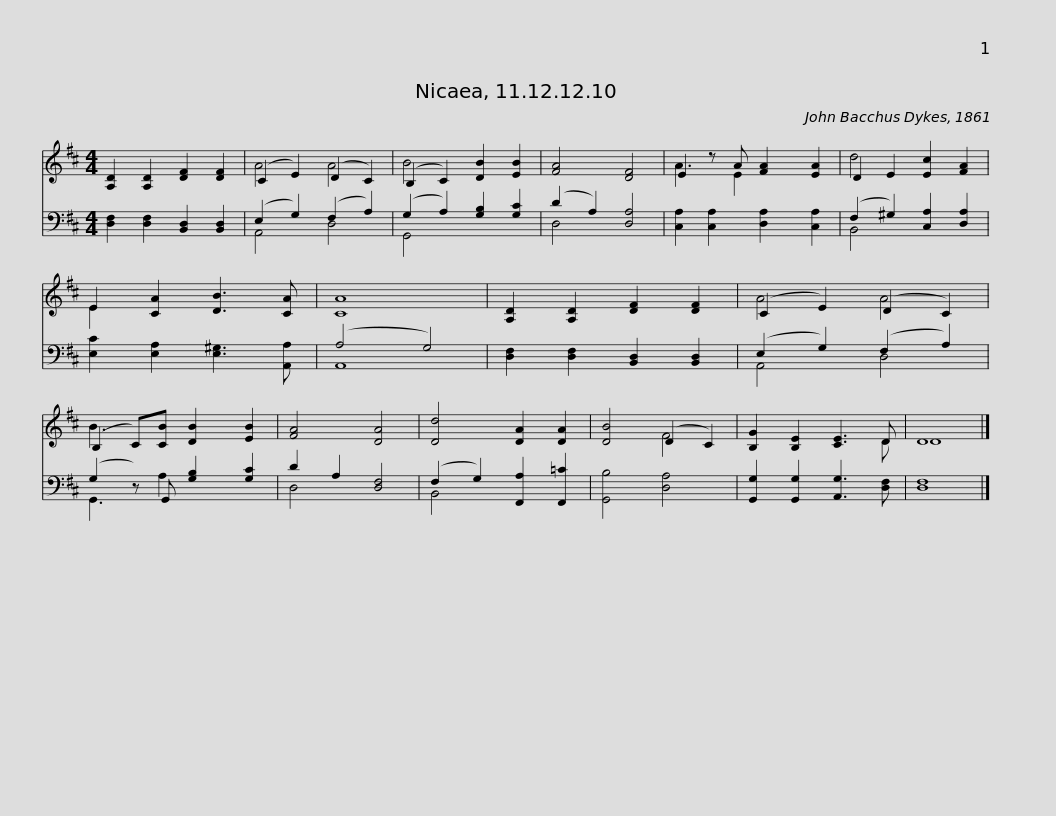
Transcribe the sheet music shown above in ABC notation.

X:1
%%score ( 1 2 ) ( 3 4 )
L:1/8
M:4/4
I:linebreak $
K:D
V:1 treble
V:2 treble
V:3 bass
V:4 bass
V:1
 [A,D]2 [A,D]2 [DF]2 [DF]2 | (C2 E2) (D2 C2) | (B,2 C2) [DB]2 [EB]2 | [FA]4 [DF]4 | E2 z A [FA]2 [EA]2 | %5
 D2 E2 [Ec]2 [FA]2 |$ E2 [CA]2 [DB]3 [CA] | [CA]8 | [A,D]2 [A,D]2 [DF]2 [DF]2 | (C2 E2) (D2 C2) | %10
 (B,2 C)[CB] [DB]2 [EB]2 | [FA]4 [DA]4 | [Dd]4 [DA]2 [DA]2 |$ [DB]4 (D2 C2) | [B,G]2 [B,E]2 [CE]3 D | %15
 D8 |] %16
V:2
 x8 | A4 A4 | B4 x4 | x8 | A3 E2 x3 | %5
 d4 x4 |$ E2 x6 | x8 | x8 | A4 A4 | %10
 B3 x5 | x8 | x8 |$ x4 F4 | x7 D | %15
 D8 |] %16
V:3
 [D,F,]2 [D,F,]2 [B,,D,]2 [B,,D,]2 | (E,2 G,2) (F,2 A,2) | (G,2 A,2) [G,B,]2 [G,C]2 | (D2 A,2) [D,A,]4 | [C,A,]2 [C,A,]2 [D,A,]2 [C,A,]2 | %5
 (F,2 ^G,2) [C,A,]2 [D,A,]2 |$ [E,C]2 [E,A,]2 [E,^G,]3 [A,,A,] | (A,4 G,4) | [D,F,]2 [D,F,]2 [B,,D,]2 [B,,D,]2 | (E,2 G,2) (F,2 A,2) | %10
 (G,2 z) G,, [G,B,]2 [G,C]2 | D2 A,2 [D,F,]4 | (F,2 G,2) [F,,A,]2 [F,,=C]2 |$ [G,,B,]4 [D,A,]4 | [G,,G,]2 [G,,G,]2 [A,,G,]3 [D,F,] | %15
 [D,F,]8 |] %16
V:4
 x8 | A,,4 D,4 | G,,4 x4 | D,4 x4 | x8 | %5
 B,,4 x4 |$ x8 | A,,8 | x8 | A,,4 D,4 | %10
 G,,3 A,2 x3 | D,4 x4 | B,,4 x4 |$ x8 | x8 | %15
 x8 |] %16
